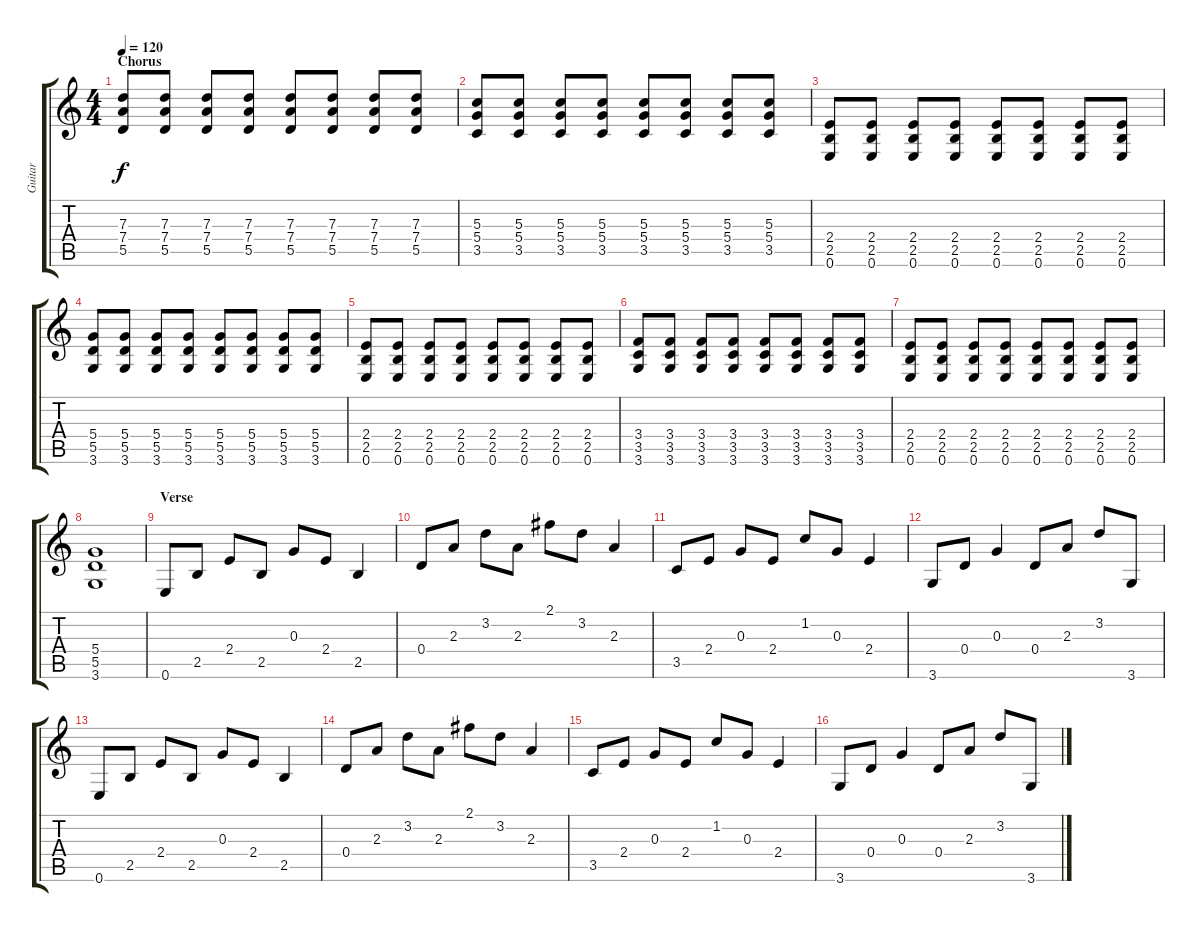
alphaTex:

\track ("Guitar" "Guitar") {instrument electricguitarclean}
\staff {score tabs}
\tuning (E4 B3 G3 D3 A2 E2) {hide}
\ts (4 4)
\section ("" "Chorus")
\tempo 120
\clef g2
\ks c
(7.3 7.4 5.5).8{dy f instrument distortionguitar} (7.3 7.4 5.5).8 (7.3 7.4 5.5).8 (7.3 7.4 5.5).8 (7.3 7.4 5.5).8 (7.3 7.4 5.5).8 (7.3 7.4 5.5).8 (7.3 7.4 5.5).8 |
(5.3 5.4 3.5).8 (5.3 5.4 3.5).8 (5.3 5.4 3.5).8 (5.3 5.4 3.5).8 (5.3 5.4 3.5).8 (5.3 5.4 3.5).8 (5.3 5.4 3.5).8 (5.3 5.4 3.5).8 |
(2.4 2.5 0.6).8 (2.4 2.5 0.6).8 (2.4 2.5 0.6).8 (2.4 2.5 0.6).8 (2.4 2.5 0.6).8 (2.4 2.5 0.6).8 (2.4 2.5 0.6).8 (2.4 2.5 0.6).8 |
(5.4 5.5 3.6).8 (5.4 5.5 3.6).8 (5.4 5.5 3.6).8 (5.4 5.5 3.6).8 (5.4 5.5 3.6).8 (5.4 5.5 3.6).8 (5.4 5.5 3.6).8 (5.4 5.5 3.6).8 |
(2.4 2.5 0.6).8 (2.4 2.5 0.6).8 (2.4 2.5 0.6).8 (2.4 2.5 0.6).8 (2.4 2.5 0.6).8 (2.4 2.5 0.6).8 (2.4 2.5 0.6).8 (2.4 2.5 0.6).8 |
(3.4 3.5 3.6).8 (3.4 3.5 3.6).8 (3.4 3.5 3.6).8 (3.4 3.5 3.6).8 (3.4 3.5 3.6).8 (3.4 3.5 3.6).8 (3.4 3.5 3.6).8 (3.4 3.5 3.6).8 |
(2.4 2.5 0.6).8 (2.4 2.5 0.6).8 (2.4 2.5 0.6).8 (2.4 2.5 0.6).8 (2.4 2.5 0.6).8 (2.4 2.5 0.6).8 (2.4 2.5 0.6).8 (2.4 2.5 0.6).8 |
(5.4 5.5 3.6).1 |
\section ("" "Verse")
0.6.8{instrument electricguitarclean} 2.5.8 2.4.8 2.5.8 0.3.8 2.4.8 2.5.4 |
0.4.8 2.3.8 3.2.8 2.3.8 2.1.8 3.2.8 2.3.4 |
3.5.8 2.4.8 0.3.8 2.4.8 1.2.8 0.3.8 2.4.4 |
3.6.8 0.4.8 0.3.4 0.4.8 2.3.8 3.2.8 3.6.8 |
0.6.8 2.5.8 2.4.8 2.5.8 0.3.8 2.4.8 2.5.4 |
0.4.8 2.3.8 3.2.8 2.3.8 2.1.8 3.2.8 2.3.4 |
3.5.8 2.4.8 0.3.8 2.4.8 1.2.8 0.3.8 2.4.4 |
3.6.8 0.4.8 0.3.4 0.4.8 2.3.8 3.2.8 3.6.8
